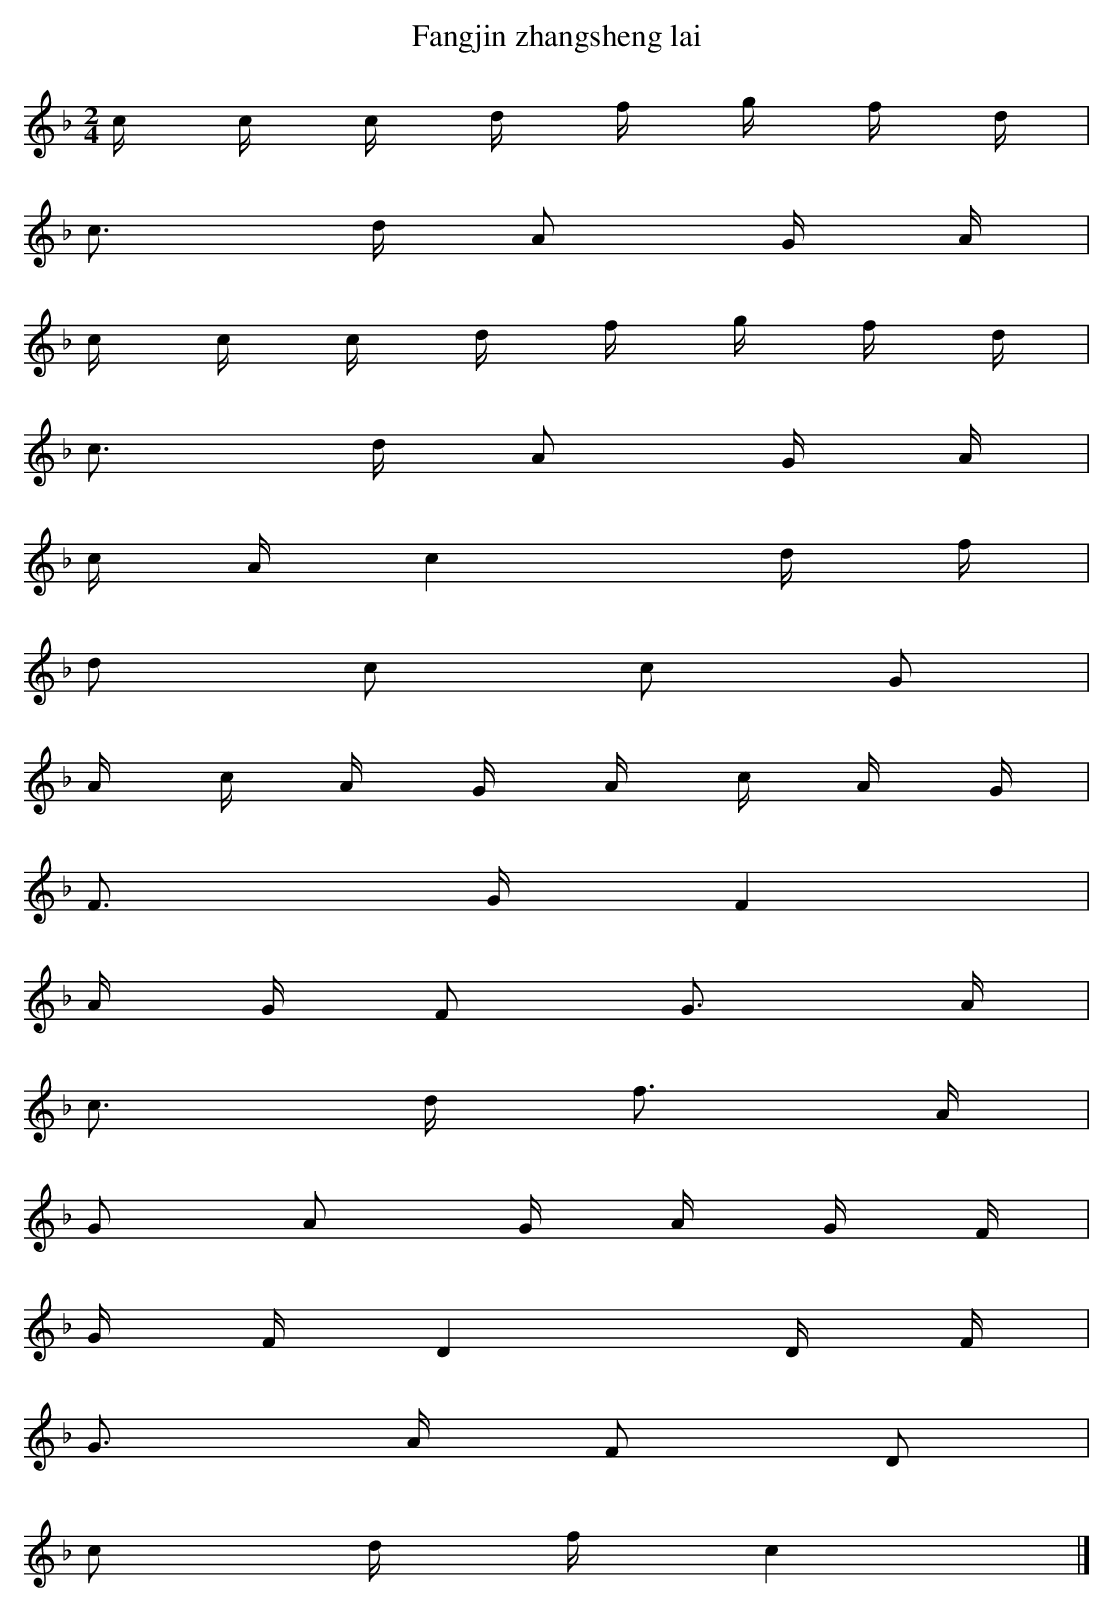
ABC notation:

X:1
T: Fangjin zhangsheng lai
L: 1/16
M: 2/4
K: F
c c c d f g f d [I:setbarnb 1]|
c2> d2 A2 G A |
c c c d f g f d |
c2> d2 A2 G A |
c Ac4d f |
d2 c2 c2 G2 |
A c A G A c A G |
F2> G2F4 |
A G F2 G3 A |
c2> d2 f3 A |
G2 A2 G A G F |
G FD4D F |
G2> A2 F2 D2 |
c2 d fc4 |]
